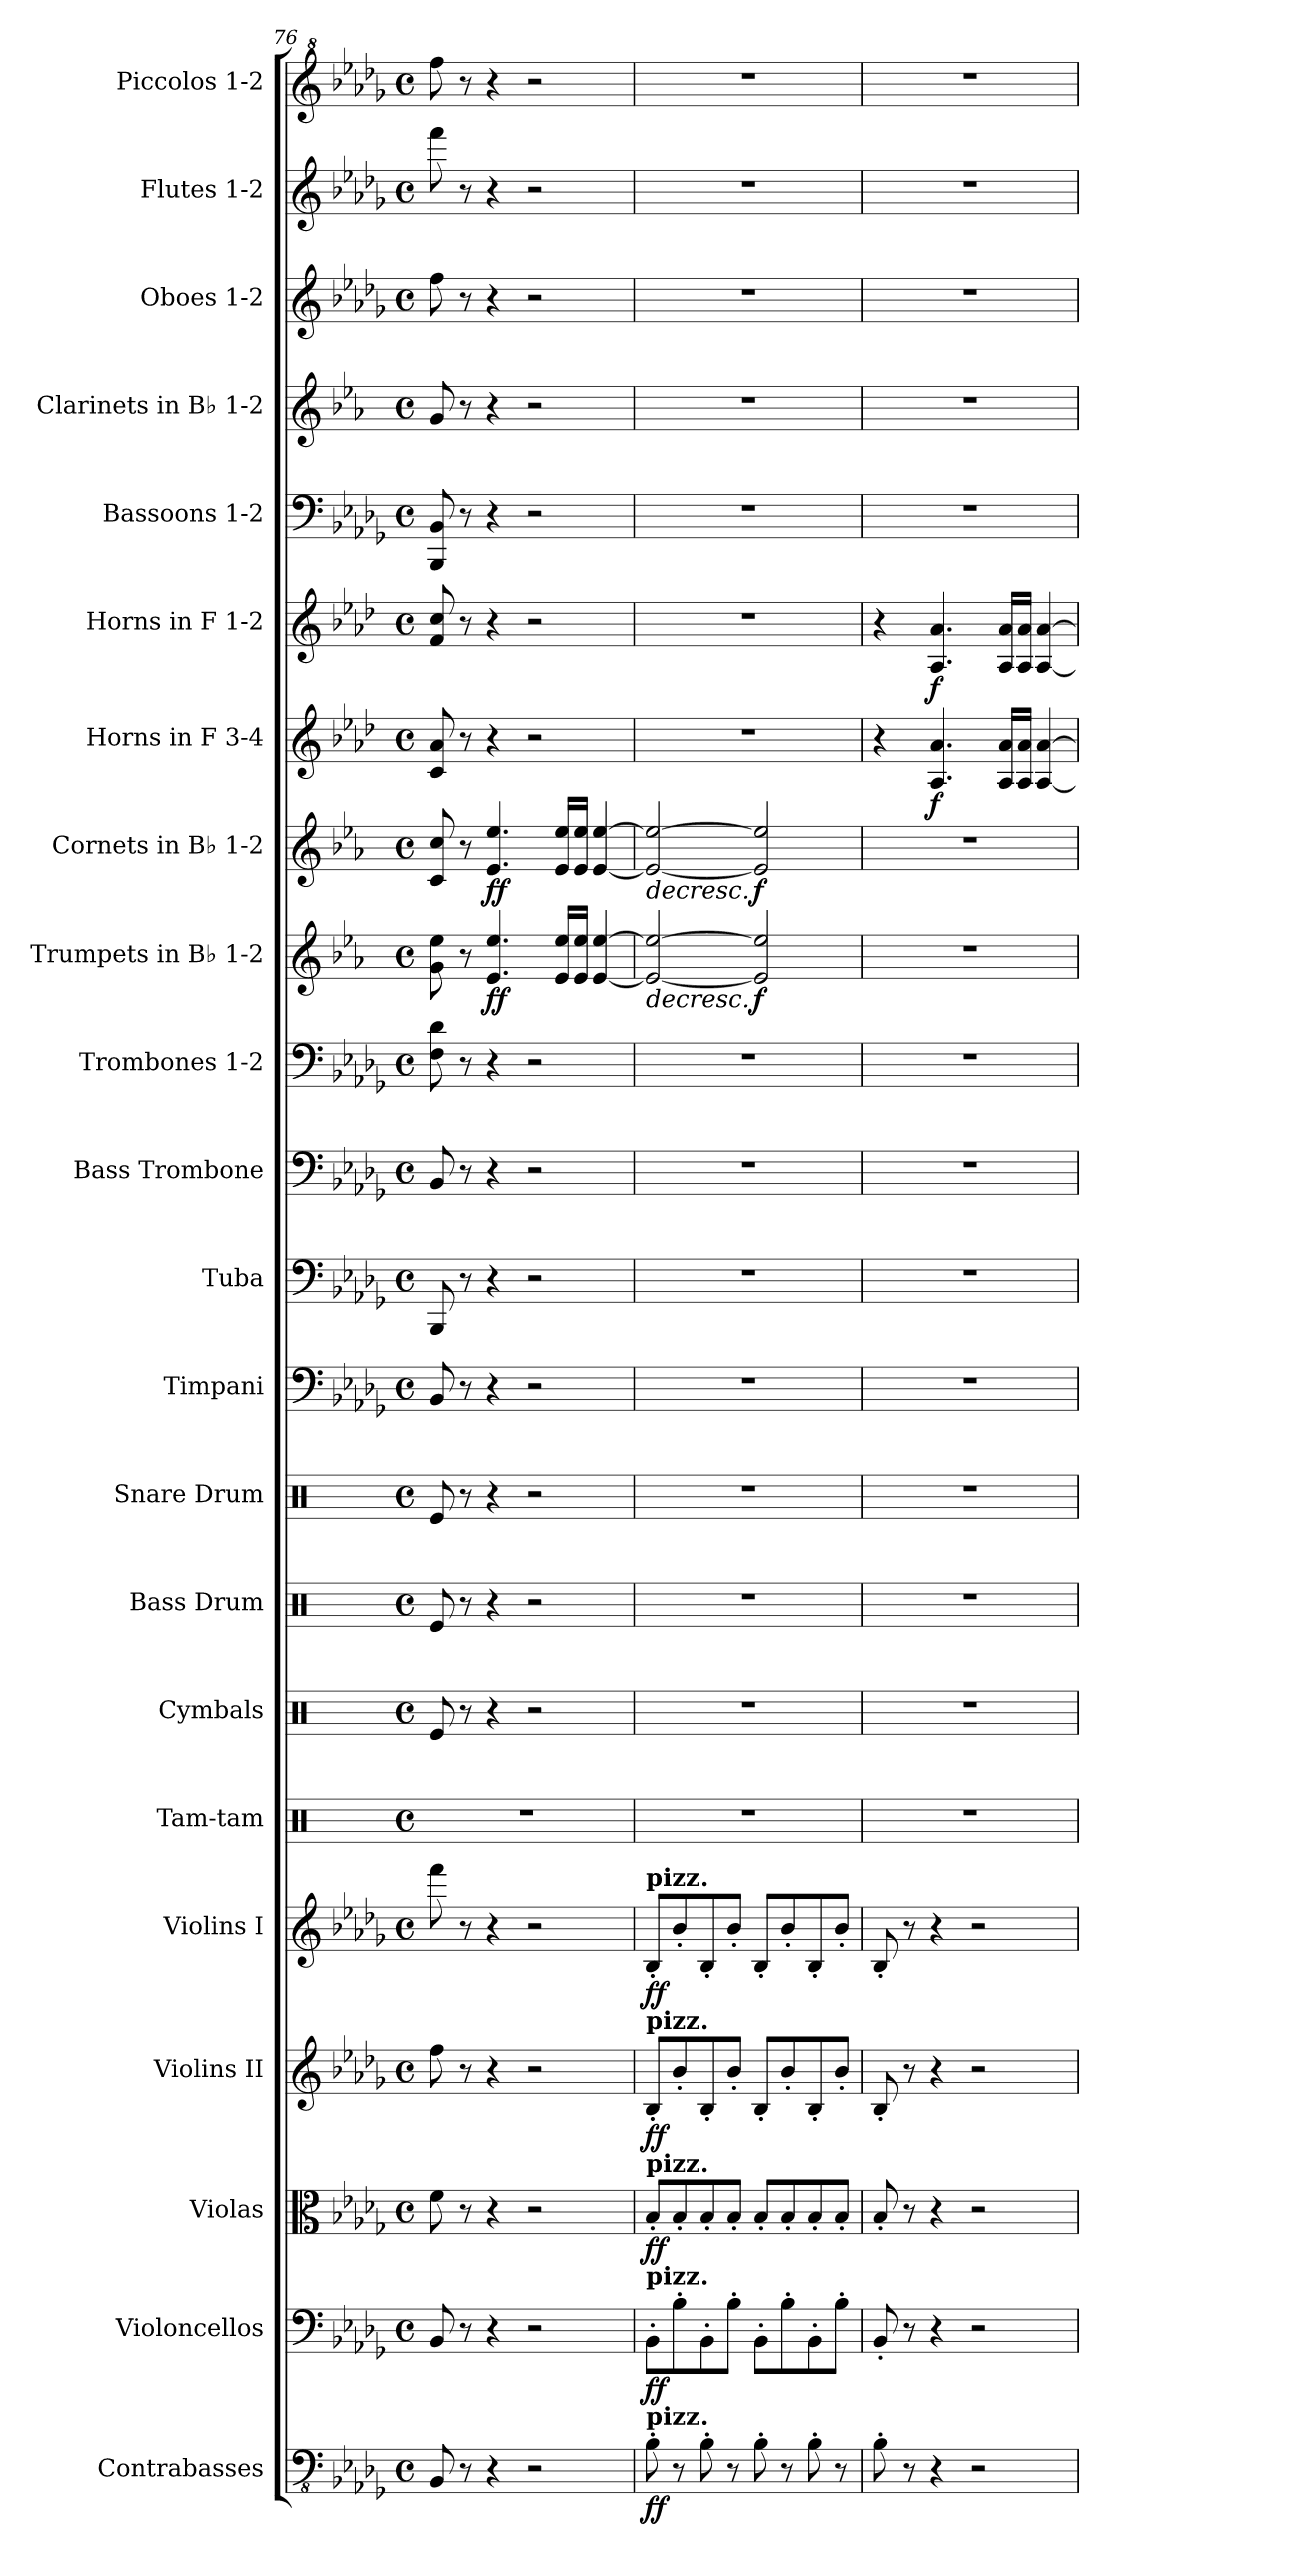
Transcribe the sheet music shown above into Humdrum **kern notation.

**kern	**dynam	**kern	**dynam	**kern	**dynam	**kern	**dynam	**kern	**dynam	**kern	**kern	**kern	**kern	**kern	**kern	**kern	**kern	**kern	**dynam	**kern	**dynam	**kern	**dynam	**kern	**dynam	**kern	**kern	**kern	**kern	**kern
*part22	*part22	*part21	*part21	*part20	*part20	*part19	*part19	*part18	*part18	*part17	*part16	*part15	*part14	*part13	*part12	*part11	*part10	*part9	*part9	*part8	*part8	*part7	*part7	*part6	*part6	*part5	*part4	*part3	*part2	*part1
*staff22	*staff22	*staff21	*staff21	*staff20	*staff20	*staff19	*staff19	*staff18	*staff18	*staff17	*staff16	*staff15	*staff14	*staff13	*staff12	*staff11	*staff10	*staff9	*staff9	*staff8	*staff8	*staff7	*staff7	*staff6	*staff6	*staff5	*staff4	*staff3	*staff2	*staff1
*I"Contrabasses	*	*I"Violoncellos	*	*I"Violas	*	*I"Violins II	*	*I"Violins I	*	*I"Tam-tam	*I"Cymbals	*I"Bass Drum	*I"Snare Drum	*I"Timpani	*I"Tuba	*I"Bass Trombone	*I"Trombones 1-2	*I"Trumpets in B♭ 1-2	*	*I"Cornets in B♭ 1-2	*	*I"Horns in F 3-4	*	*I"Horns in F 1-2	*	*I"Bassoons 1-2	*I"Clarinets in B♭ 1-2	*I"Oboes 1-2	*I"Flutes 1-2	*I"Piccolos 1-2
*I'Cbs.	*	*I'Vcs.	*	*I'Vlas.	*	*I'Vlns. II	*	*I'Vlns. I	*	*I'Tam-tam	*I'Cym.	*I'B. Dr.	*I'Sn. Dr.	*I'Timp.	*I'Tba.	*I'B. Tbn.	*	*	*	*	*	*	*	*	*	*I'Bsn. 1-2	*	*I'Ob. 1-2	*I'Fl. 1-2	*I'Picc. 1-2
*clefFv4	*	*clefF4	*	*clefC3	*	*clefG2	*	*clefG2	*	*clefX	*clefX	*clefX	*clefX	*clefF4	*clefF4	*clefF4	*clefF4	*clefG2	*	*clefG2	*	*clefG2	*	*clefG2	*	*clefF4	*clefG2	*clefG2	*clefG2	*clefG^2
*	*	*	*	*	*	*	*	*	*	*	*	*	*	*	*	*	*	*ITrd1c2	*	*ITrd1c2	*	*ITrd4c7	*	*ITrd4c7	*	*	*ITrd1c2	*	*	*ITrd-7c-12
*k[b-e-a-d-g-]	*	*k[b-e-a-d-g-]	*	*k[b-e-a-d-g-]	*	*k[b-e-a-d-g-]	*	*k[b-e-a-d-g-]	*	*k[]	*k[]	*k[]	*k[]	*k[b-e-a-d-g-]	*k[b-e-a-d-g-]	*k[b-e-a-d-g-]	*k[b-e-a-d-g-]	*k[b-e-a-d-g-]	*	*k[b-e-a-d-g-]	*	*k[b-e-a-d-g-]	*	*k[b-e-a-d-g-]	*	*k[b-e-a-d-g-]	*k[b-e-a-d-g-]	*k[b-e-a-d-g-]	*k[b-e-a-d-g-]	*k[b-e-a-d-g-]
*M4/4	*	*M4/4	*	*M4/4	*	*M4/4	*	*M4/4	*	*M4/4	*M4/4	*M4/4	*M4/4	*M4/4	*M4/4	*M4/4	*M4/4	*M4/4	*	*M4/4	*	*M4/4	*	*M4/4	*	*M4/4	*M4/4	*M4/4	*M4/4	*M4/4
*met(c)	*	*met(c)	*	*met(c)	*	*met(c)	*	*met(c)	*	*met(c)	*met(c)	*met(c)	*met(c)	*met(c)	*met(c)	*met(c)	*met(c)	*met(c)	*	*met(c)	*	*met(c)	*	*met(c)	*	*met(c)	*met(c)	*met(c)	*met(c)	*met(c)
=76	=76	=76	=76	=76	=76	=76	=76	=76	=76	=76	=76	=76	=76	=76	=76	=76	=76	=76	=76	=76	=76	=76	=76	=76	=76	=76	=76	=76	=76	=76
8BBB-/	.	8BB-/	.	8f\	.	8ff\	.	8fff\	.	1r	8Re/	8Re/	8Re/	8BB-/	8BBB-/	8BB-/	8F\ 8d-\	8f\ 8dd-\	.	8B-/ 8b-/	.	8F/ 8d-/	.	8B-/ 8f/	.	8BBB-/ 8BB-/	8f/	8ff\	8fff\	8ffff\
8r	.	8r	.	8r	.	8r	.	8r	.	.	8r	8r	8r	8r	8r	8r	8r	8r	.	8r	.	8r	.	8r	.	8r	8r	8r	8r	8r
!	!	!	!	!	!	!	!	!	!	!	!	!	!	!	!	!	!	!	!LO:DY:b	!	!LO:DY:b	!	!	!	!	!	!	!	!	!
4r	.	4r	.	4r	.	4r	.	4r	.	.	4r	4r	4r	4r	4r	4r	4r	4.d-/ 4.dd-/	ff	4.d-/ 4.dd-/	ff	4r	.	4r	.	4r	4r	4r	4r	4r
2r	.	2r	.	2r	.	2r	.	2r	.	.	2r	2r	2r	2r	2r	2r	2r	.	.	.	.	2r	.	2r	.	2r	2r	2r	2r	2r
.	.	.	.	.	.	.	.	.	.	.	.	.	.	.	.	.	.	16d-/ 16dd-/LL	.	16d-/ 16dd-/LL	.	.	.	.	.	.	.	.	.	.
.	.	.	.	.	.	.	.	.	.	.	.	.	.	.	.	.	.	16d-/ 16dd-/JJ	.	16d-/ 16dd-/JJ	.	.	.	.	.	.	.	.	.	.
.	.	.	.	.	.	.	.	.	.	.	.	.	.	.	.	.	.	[4d-/ [4dd-/	.	[4d-/ [4dd-/	.	.	.	.	.	.	.	.	.	.
=77	=77	=77	=77	=77	=77	=77	=77	=77	=77	=77	=77	=77	=77	=77	=77	=77	=77	=77	=77	=77	=77	=77	=77	=77	=77	=77	=77	=77	=77	=77
!	!	!	!	!	!	!	!	!LO:TX:a:B:t=pizz.	!	!	!	!	!	!	!	!	!	!	!	!	!	!	!	!	!	!	!	!	!	!
!	!	!	!	!	!	!LO:TX:a:B:t=pizz.	!	!	!	!	!	!	!	!	!	!	!	!	!	!	!	!	!	!	!	!	!	!	!	!
!	!	!	!	!LO:TX:a:B:t=pizz.	!	!	!	!	!	!	!	!	!	!	!	!	!	!	!	!	!	!	!	!	!	!	!	!	!	!
!	!	!LO:TX:a:B:t=pizz.	!	!	!	!	!	!	!	!	!	!	!	!	!	!	!	!	!	!	!	!	!	!	!	!	!	!	!	!
!LO:TX:a:B:t=pizz.	!	!	!	!	!	!	!	!	!	!	!	!	!	!	!	!	!	!	!	!	!	!	!	!	!	!	!	!	!	!
!	!LO:DY:b	!	!LO:DY:b	!	!LO:DY:b	!	!LO:DY:b	!	!LO:DY:b	!	!	!	!	!	!	!	!	!	!LO:HP:b	!	!LO:HP:b	!	!	!	!	!	!	!	!	!
8BB-'\	ff	8BB-'\L	ff	8B-'/L	ff	8B-'/L	ff	8B-'/L	ff	1r	1r	1r	1r	1r	1r	1r	1r	2d-/_ 2dd-/_	>	2d-/_ 2dd-/_	>	1r	.	1r	.	1r	1r	1r	1r	1r
8r	.	8B-'\	.	8B-'/	.	8b-'/	.	8b-'/	.	.	.	.	.	.	.	.	.	.	.	.	.	.	.	.	.	.	.	.	.	.
8BB-'\	.	8BB-'\	.	8B-'/	.	8B-'/	.	8B-'/	.	.	.	.	.	.	.	.	.	.	.	.	.	.	.	.	.	.	.	.	.	.
8r	.	8B-'\J	.	8B-'/J	.	8b-'/J	.	8b-'/J	.	.	.	.	.	.	.	.	.	.	.	.	.	.	.	.	.	.	.	.	.	.
!	!	!	!	!	!	!	!	!	!	!	!	!	!	!	!	!	!	!	!LO:DY:b	!	!LO:DY:b	!	!	!	!	!	!	!	!	!
8BB-'\	.	8BB-'\L	.	8B-'/L	.	8B-'/L	.	8B-'/L	.	.	.	.	.	.	.	.	.	2d-/] 2dd-/]	f	2d-/] 2dd-/]	f	.	.	.	.	.	.	.	.	.
8r	.	8B-'\	.	8B-'/	.	8b-'/	.	8b-'/	.	.	.	.	.	.	.	.	.	.	.	.	.	.	.	.	.	.	.	.	.	.
8BB-'\	.	8BB-'\	.	8B-'/	.	8B-'/	.	8B-'/	.	.	.	.	.	.	.	.	.	.	.	.	.	.	.	.	.	.	.	.	.	.
8r	.	8B-'\J	.	8B-'/J	.	8b-'/J	.	8b-'/J	.	.	.	.	.	.	.	.	.	.	.	.	.	.	.	.	.	.	.	.	.	.
.	.	.	.	.	.	.	.	.	.	.	.	.	.	.	.	.	.	.	]	.	]	.	.	.	.	.	.	.	.	.
=78	=78	=78	=78	=78	=78	=78	=78	=78	=78	=78	=78	=78	=78	=78	=78	=78	=78	=78	=78	=78	=78	=78	=78	=78	=78	=78	=78	=78	=78	=78
8BB-'\	.	8BB-'/	.	8B-'/	.	8B-'/	.	8B-'/	.	1r	1r	1r	1r	1r	1r	1r	1r	1r	.	1r	.	4r	.	4r	.	1r	1r	1r	1r	1r
8r	.	8r	.	8r	.	8r	.	8r	.	.	.	.	.	.	.	.	.	.	.	.	.	.	.	.	.	.	.	.	.	.
!	!	!	!	!	!	!	!	!	!	!	!	!	!	!	!	!	!	!	!	!	!	!	!LO:DY:b	!	!LO:DY:b	!	!	!	!	!
4r	.	4r	.	4r	.	4r	.	4r	.	.	.	.	.	.	.	.	.	.	.	.	.	4.D-/ 4.d-/	f	4.D-/ 4.d-/	f	.	.	.	.	.
2r	.	2r	.	2r	.	2r	.	2r	.	.	.	.	.	.	.	.	.	.	.	.	.	.	.	.	.	.	.	.	.	.
.	.	.	.	.	.	.	.	.	.	.	.	.	.	.	.	.	.	.	.	.	.	16D-/ 16d-/LL	.	16D-/ 16d-/LL	.	.	.	.	.	.
.	.	.	.	.	.	.	.	.	.	.	.	.	.	.	.	.	.	.	.	.	.	16D-/ 16d-/JJ	.	16D-/ 16d-/JJ	.	.	.	.	.	.
.	.	.	.	.	.	.	.	.	.	.	.	.	.	.	.	.	.	.	.	.	.	[4D-/ [4d-/	.	[4D-/ [4d-/	.	.	.	.	.	.
=	=	=	=	=	=	=	=	=	=	=	=	=	=	=	=	=	=	=	=	=	=	=	=	=	=	=	=	=	=	=
*-	*-	*-	*-	*-	*-	*-	*-	*-	*-	*-	*-	*-	*-	*-	*-	*-	*-	*-	*-	*-	*-	*-	*-	*-	*-	*-	*-	*-	*-	*-
